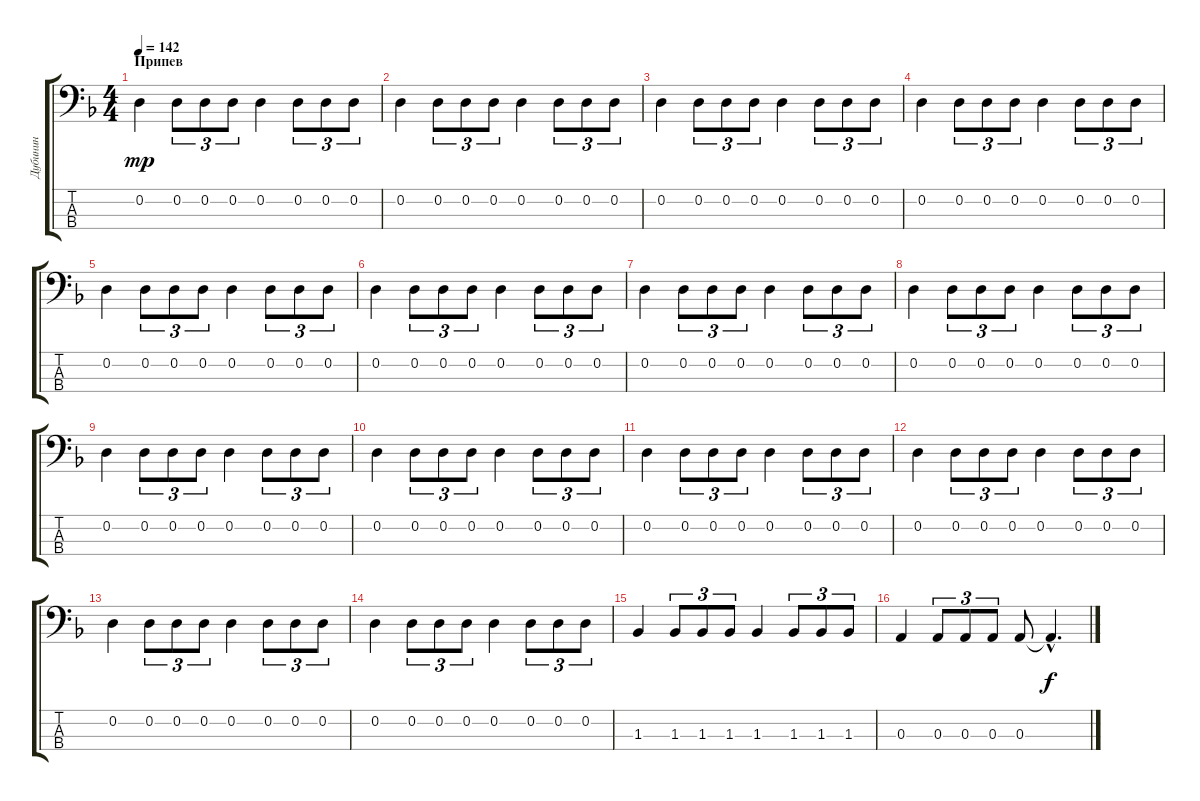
\track ("Дубинин" "Дубинин") {instrument electricbassfinger}
\staff {score tabs}
\tuning (G2 D2 A1 E1) {hide}
\ts (4 4)
\section ("" "Припев")
\tempo 142
\clef f4
\ks dminor
0.2.4{dy mp} 0.2.8{tu (3 2)} 0.2.8{tu (3 2)} 0.2.8{tu (3 2)} 0.2.4 0.2.8{tu (3 2)} 0.2.8{tu (3 2)} 0.2.8{tu (3 2)} |
0.2.4 0.2.8{tu (3 2)} 0.2.8{tu (3 2)} 0.2.8{tu (3 2)} 0.2.4 0.2.8{tu (3 2)} 0.2.8{tu (3 2)} 0.2.8{tu (3 2)} |
0.2.4 0.2.8{tu (3 2)} 0.2.8{tu (3 2)} 0.2.8{tu (3 2)} 0.2.4 0.2.8{tu (3 2)} 0.2.8{tu (3 2)} 0.2.8{tu (3 2)} |
0.2.4 0.2.8{tu (3 2)} 0.2.8{tu (3 2)} 0.2.8{tu (3 2)} 0.2.4 0.2.8{tu (3 2)} 0.2.8{tu (3 2)} 0.2.8{tu (3 2)} |
0.2.4 0.2.8{tu (3 2)} 0.2.8{tu (3 2)} 0.2.8{tu (3 2)} 0.2.4 0.2.8{tu (3 2)} 0.2.8{tu (3 2)} 0.2.8{tu (3 2)} |
0.2.4 0.2.8{tu (3 2)} 0.2.8{tu (3 2)} 0.2.8{tu (3 2)} 0.2.4 0.2.8{tu (3 2)} 0.2.8{tu (3 2)} 0.2.8{tu (3 2)} |
0.2.4 0.2.8{tu (3 2)} 0.2.8{tu (3 2)} 0.2.8{tu (3 2)} 0.2.4 0.2.8{tu (3 2)} 0.2.8{tu (3 2)} 0.2.8{tu (3 2)} |
0.2.4 0.2.8{tu (3 2)} 0.2.8{tu (3 2)} 0.2.8{tu (3 2)} 0.2.4 0.2.8{tu (3 2)} 0.2.8{tu (3 2)} 0.2.8{tu (3 2)} |
0.2.4 0.2.8{tu (3 2)} 0.2.8{tu (3 2)} 0.2.8{tu (3 2)} 0.2.4 0.2.8{tu (3 2)} 0.2.8{tu (3 2)} 0.2.8{tu (3 2)} |
0.2.4 0.2.8{tu (3 2)} 0.2.8{tu (3 2)} 0.2.8{tu (3 2)} 0.2.4 0.2.8{tu (3 2)} 0.2.8{tu (3 2)} 0.2.8{tu (3 2)} |
0.2.4 0.2.8{tu (3 2)} 0.2.8{tu (3 2)} 0.2.8{tu (3 2)} 0.2.4 0.2.8{tu (3 2)} 0.2.8{tu (3 2)} 0.2.8{tu (3 2)} |
0.2.4 0.2.8{tu (3 2)} 0.2.8{tu (3 2)} 0.2.8{tu (3 2)} 0.2.4 0.2.8{tu (3 2)} 0.2.8{tu (3 2)} 0.2.8{tu (3 2)} |
0.2.4 0.2.8{tu (3 2)} 0.2.8{tu (3 2)} 0.2.8{tu (3 2)} 0.2.4 0.2.8{tu (3 2)} 0.2.8{tu (3 2)} 0.2.8{tu (3 2)} |
0.2.4 0.2.8{tu (3 2)} 0.2.8{tu (3 2)} 0.2.8{tu (3 2)} 0.2.4 0.2.8{tu (3 2)} 0.2.8{tu (3 2)} 0.2.8{tu (3 2)} |
1.3.4 1.3.8{tu (3 2)} 1.3.8{tu (3 2)} 1.3.8{tu (3 2)} 1.3.4 1.3.8{tu (3 2)} 1.3.8{tu (3 2)} 1.3.8{tu (3 2)} |
0.3.4 0.3.8{tu (3 2)} 0.3.8{tu (3 2)} 0.3.8{tu (3 2)} 0.3.8 0.3{hac t}.4{d dy f}
